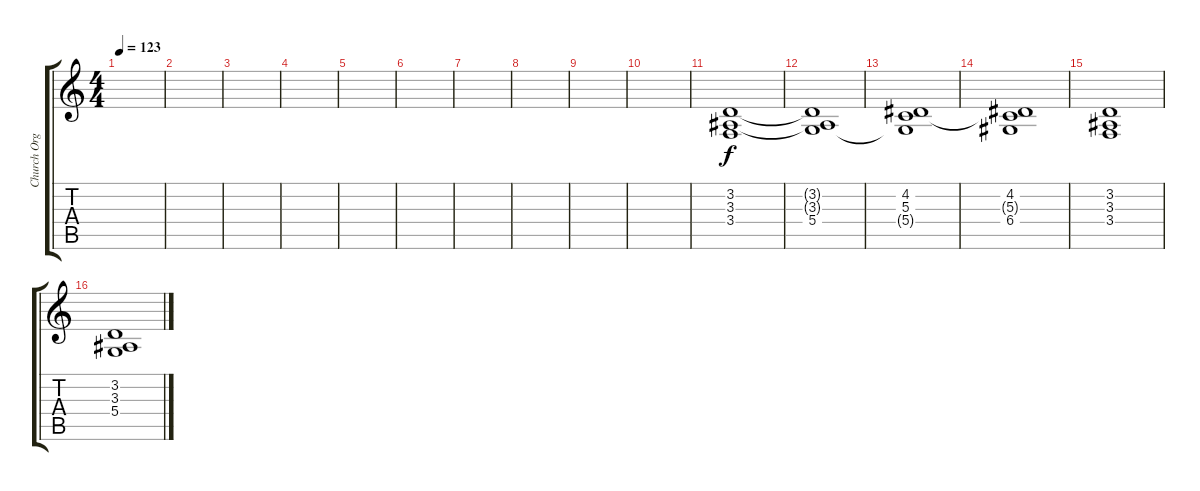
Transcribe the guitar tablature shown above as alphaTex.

\track ("Church Organ" "Church Org") {instrument churchorgan}
\staff {score tabs}
\tuning (E4 B3 G3 D3 A2 E2) {hide}
\ts (4 4)
\tempo 123
\clef g2
\ks c
|
|
|
|
|
|
|
|
|
|
(3.2 3.3 3.4).1 |
(3.2{t} 3.3{t} 5.4).1 |
(4.2 5.3 5.4{t}).1 |
(4.2 5.3{t} 6.4).1 |
(3.2 3.3 3.4).1 |
(3.2 3.3 5.4).1
